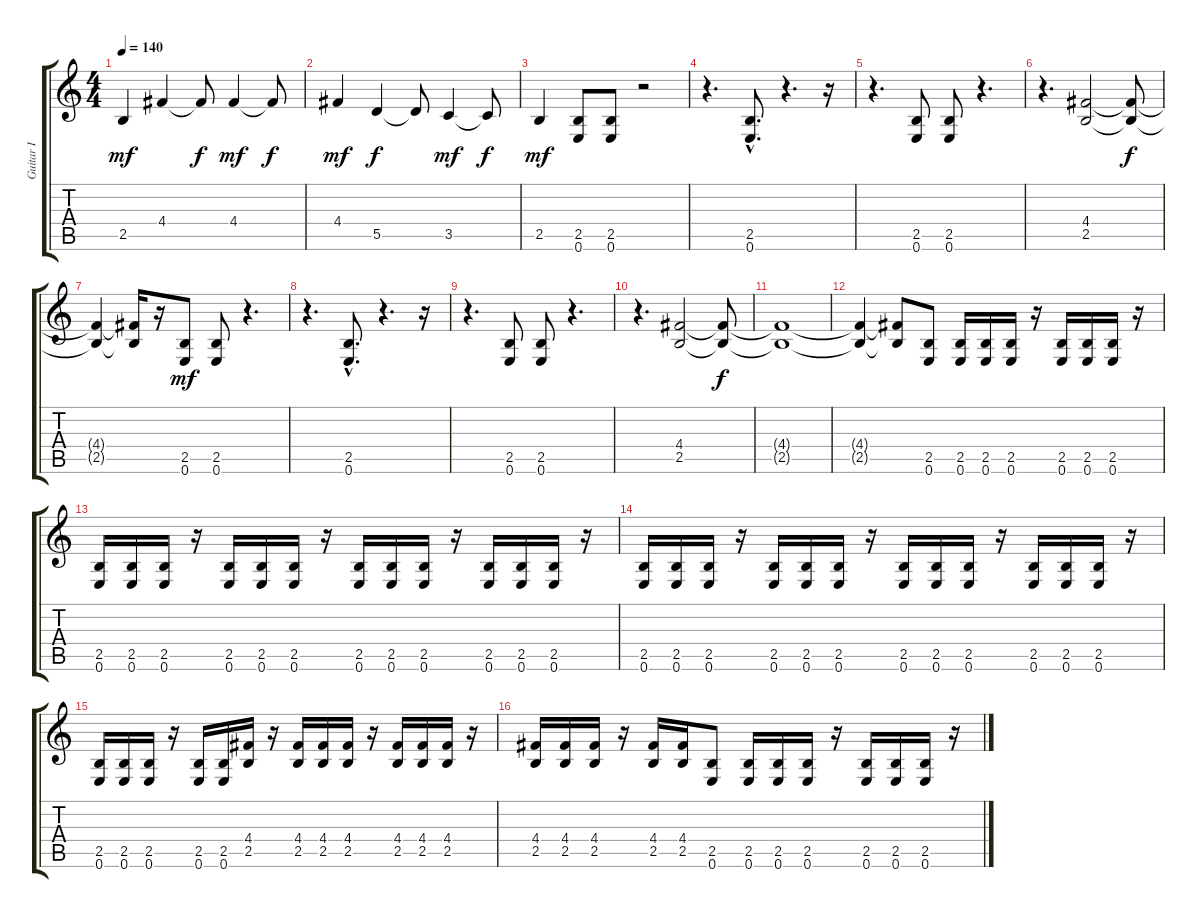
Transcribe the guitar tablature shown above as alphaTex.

\track ("Guitar I" "Guitar I") {instrument distortionguitar}
\staff {score tabs}
\tuning (E4 B3 G3 D3 A2 E2) {hide}
\ts (4 4)
\tempo 140
\clef g2
\ks c
2.5.4{dy mf} 4.4.4 4.4{t}.8{dy f} 4.4.4{dy mf} 4.4{t}.8{dy f} |
4.4.4{dy mf} 5.5.4{dy f} 5.5{t}.8 3.5.4{dy mf} 3.5{t}.8{dy f} |
2.5.4{dy mf} (2.5 0.6).8 (2.5 0.6).8 r.2 |
r.4{d} (2.5{hac} 0.6{hac}).8{d} r.4{d} r.16 |
r.4{d} (2.5 0.6).8 (2.5 0.6).8 r.4{d} |
r.4{d} (4.4 2.5).2 (4.4{t} 2.5{t}).8{dy f} |
(4.4{t} 2.5{t}).4 (4.4{t} 2.5{t}).16 r.16 (2.5 0.6).8{dy mf} (2.5 0.6).8 r.4{d} |
r.4{d} (2.5{hac} 0.6{hac}).8{d} r.4{d} r.16 |
r.4{d} (2.5 0.6).8 (2.5 0.6).8 r.4{d} |
r.4{d} (4.4 2.5).2 (4.4{t} 2.5{t}).8{dy f} |
(4.4{t} 2.5{t}).1 |
(4.4{t} 2.5{t}).4 (4.4{t} 2.5{t}).8 (2.5 0.6).8{balance 8} (2.5 0.6).16 (2.5 0.6).16 (2.5 0.6).16 r.16 (2.5 0.6).16 (2.5 0.6).16 (2.5 0.6).16 r.16 |
(2.5 0.6).16 (2.5 0.6).16 (2.5 0.6).16 r.16 (2.5 0.6).16 (2.5 0.6).16 (2.5 0.6).16 r.16 (2.5 0.6).16 (2.5 0.6).16 (2.5 0.6).16 r.16 (2.5 0.6).16 (2.5 0.6).16 (2.5 0.6).16 r.16 |
(2.5 0.6).16 (2.5 0.6).16 (2.5 0.6).16 r.16 (2.5 0.6).16 (2.5 0.6).16 (2.5 0.6).16 r.16 (2.5 0.6).16 (2.5 0.6).16 (2.5 0.6).16 r.16 (2.5 0.6).16 (2.5 0.6).16 (2.5 0.6).16 r.16 |
(2.5 0.6).16 (2.5 0.6).16 (2.5 0.6).16 r.16 (2.5 0.6).16 (2.5 0.6).16 (4.4 2.5).16 r.16 (4.4 2.5).16 (4.4 2.5).16 (4.4 2.5).16 r.16 (4.4 2.5).16 (4.4 2.5).16 (4.4 2.5).16 r.16 |
(4.4 2.5).16 (4.4 2.5).16 (4.4 2.5).16 r.16 (4.4 2.5).16 (4.4 2.5).16 (2.5 0.6).8{balance 8} (2.5 0.6).16 (2.5 0.6).16 (2.5 0.6).16 r.16 (2.5 0.6).16 (2.5 0.6).16 (2.5 0.6).16 r.16
